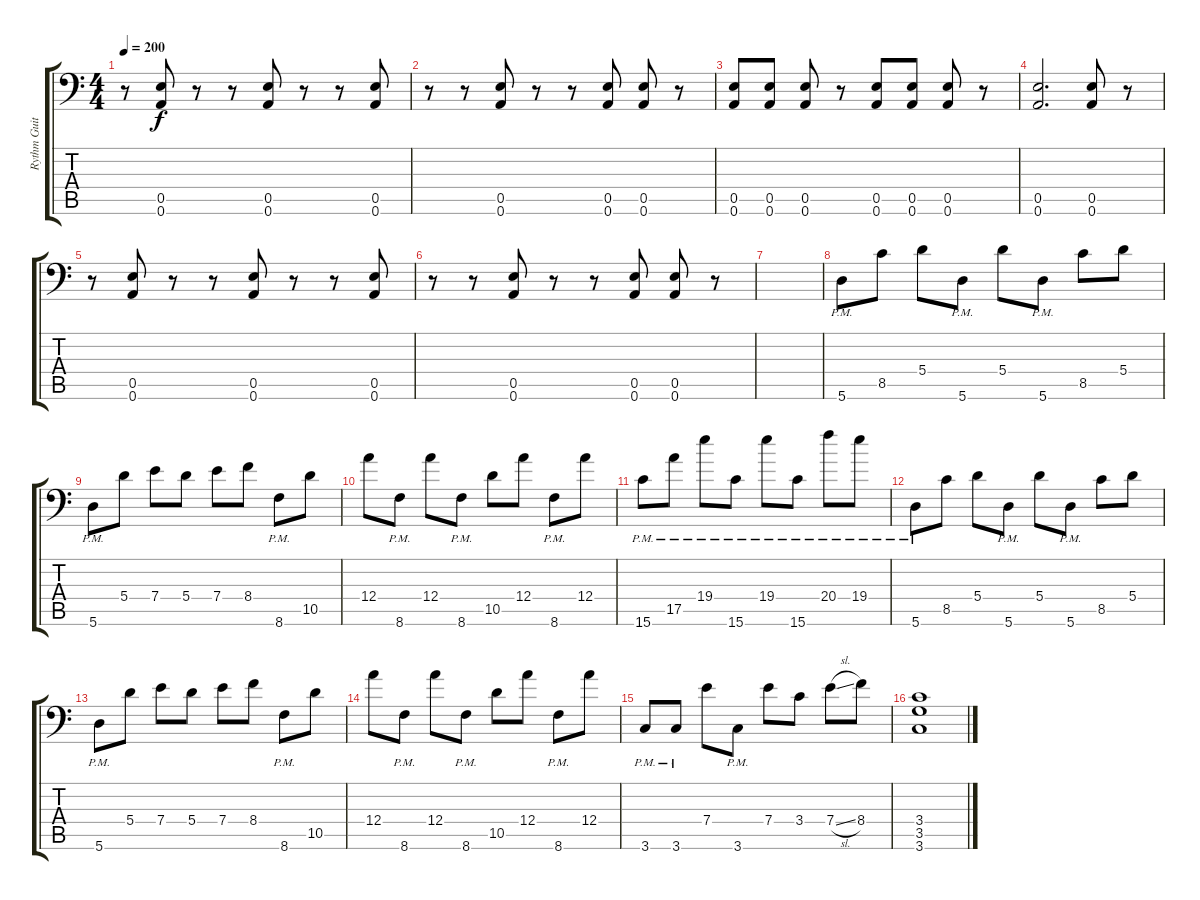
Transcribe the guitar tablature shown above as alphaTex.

\track ("Rythm Guitar" "Rythm Guit") {instrument distortionguitar}
\staff {score tabs}
\tuning (B3 Gb3 D3 A2 E2 A1) {hide}
\ts (4 4)
\tempo 200
\clef f4
\ks c
r.8{dy f} (0.5 0.6).8 r.8 r.8 (0.5 0.6).8 r.8 r.8 (0.5 0.6).8 |
r.8 r.8 (0.5 0.6).8 r.8 r.8 (0.5 0.6).8 (0.5 0.6).8 r.8 |
(0.5 0.6).8 (0.5 0.6).8 (0.5 0.6).8 r.8 (0.5 0.6).8 (0.5 0.6).8 (0.5 0.6).8 r.8 |
(0.5 0.6).2{d} (0.5 0.6).8 r.8 |
r.8 (0.5 0.6).8 r.8 r.8 (0.5 0.6).8 r.8 r.8 (0.5 0.6).8 |
r.8 r.8 (0.5 0.6).8 r.8 r.8 (0.5 0.6).8 (0.5 0.6).8 r.8 |
|
5.6{pm}.8 8.5.8 5.4.8 5.6{pm}.8 5.4.8 5.6{pm}.8 8.5.8 5.4.8 |
5.6{pm}.8 5.4.8 7.4.8 5.4.8 7.4.8 8.4.8 8.6{pm}.8 10.5.8 |
12.4.8 8.6{pm}.8 12.4.8 8.6{pm}.8 10.5.8 12.4.8 8.6{pm}.8 12.4.8 |
15.6{pm}.8 17.5{pm}.8 19.4{pm}.8 15.6{pm}.8 19.4{pm}.8 15.6{pm}.8 20.4{pm}.8 19.4{pm}.8 |
5.6{pm}.8 8.5.8 5.4.8 5.6{pm}.8 5.4.8 5.6{pm}.8 8.5.8 5.4.8 |
5.6{pm}.8 5.4.8 7.4.8 5.4.8 7.4.8 8.4.8 8.6{pm}.8 10.5.8 |
12.4.8 8.6{pm}.8 12.4.8 8.6{pm}.8 10.5.8 12.4.8 8.6{pm}.8 12.4.8 |
3.6{pm}.8 3.6{pm}.8 7.4.8 3.6{pm}.8 7.4.8 3.4.8 7.4{sl}.8 8.4.8 |
(3.4 3.5 3.6).1
